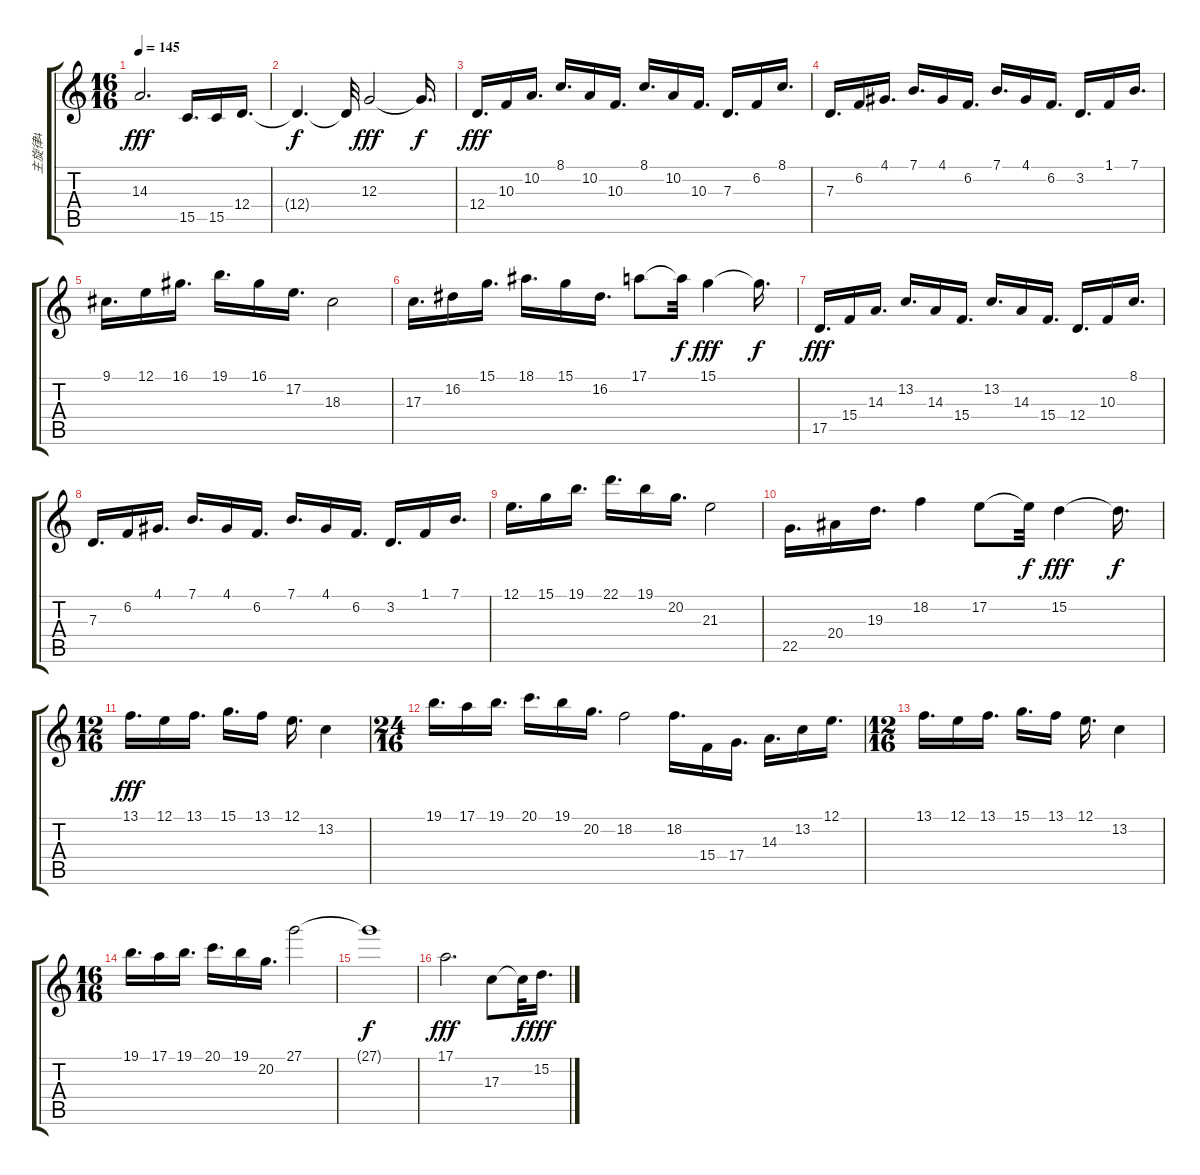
\track ("主旋律4" "主旋律4") {instrument stringensemble1}
\staff {score tabs}
\tuning (E4 B3 G3 D3 A2 E2) {hide}
\ts (16 16)
\tempo 145
\clef g2
\ks c
14.3.2{d dy fff} 15.5.16{d} 15.5.16 12.4.16{d} |
12.4{t}.4{d dy f} 12.4{t}.32 12.3.2{dy fff} 12.3{t}.16{d dy f} |
12.4.16{d dy fff} 10.3.16 10.2.16{d} 8.1.16{d} 10.2.16 10.3.16{d} 8.1.16{d} 10.2.16 10.3.16{d} 7.3.16{d} 6.2.16 8.1.16{d} |
7.3.16{d} 6.2.16 4.1.16{d} 7.1.16{d} 4.1.16 6.2.16{d} 7.1.16{d} 4.1.16 6.2.16{d} 3.2.16{d} 1.1.16 7.1.16{d} |
9.1.16{d} 12.1.16 16.1.16{d} 19.1.16{d} 16.1.16 17.2.16{d} 18.3.2 |
17.3.16{d} 16.2.16 15.1.16{d} 18.1.16{d} 15.1.16 16.2.16{d} 17.1.8 17.1{t}.32{dy f} 15.1.4{dy fff} 15.1{t}.16{d dy f} |
17.5.16{d dy fff} 15.4.16 14.3.16{d} 13.2.16{d} 14.3.16 15.4.16{d} 13.2.16{d} 14.3.16 15.4.16{d} 12.4.16{d} 10.3.16 8.1.16{d} |
7.3.16{d} 6.2.16 4.1.16{d} 7.1.16{d} 4.1.16 6.2.16{d} 7.1.16{d} 4.1.16 6.2.16{d} 3.2.16{d} 1.1.16 7.1.16{d} |
12.1.16{d} 15.1.16 19.1.16{d} 22.1.16{d} 19.1.16 20.2.16{d} 21.3.2 |
22.5.16{d} 20.4.16 19.3.16{d} 18.2.4 17.2.8 17.2{t}.32{dy f} 15.2.4{dy fff} 15.2{t}.16{d dy f} |
\ts (12 16)
13.1.16{d dy fff} 12.1.16 13.1.16{d} 15.1.16{d} 13.1.16 12.1.16{d} 13.2.4 |
\ts (24 16)
19.1.16{d} 17.1.16 19.1.16{d} 20.1.16{d} 19.1.16 20.2.16{d} 18.2.2 18.2.16{d} 15.4.16 17.4.16{d} 14.3.16{d} 13.2.16 12.1.16{d} |
\ts (12 16)
13.1.16{d} 12.1.16 13.1.16{d} 15.1.16{d} 13.1.16 12.1.16{d} 13.2.4 |
\ts (16 16)
19.1.16{d} 17.1.16 19.1.16{d} 20.1.16{d} 19.1.16 20.2.16{d} 27.1.2 |
27.1{t}.1{dy f} |
17.1.2{d dy fff} 17.3.8 17.3{t}.32{dy f} 15.2.16{d dy fff}
